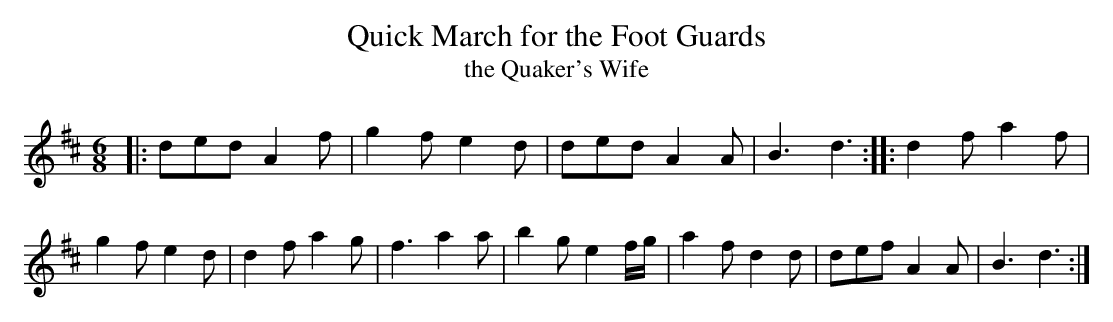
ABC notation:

X:1
T: Quick March for the Foot Guards
T: the Quaker's Wife
M: 6/8
L: 1/8
K: D
|:\
ded A2f | g2f e2d | ded A2A | B3 d3 :|\
|:\
d2f a2f | g2f e2d | d2f a2g | f3 a2a |\
b2g e2f/g/ | a2f d2d | def A2A | B3 d3 :|
